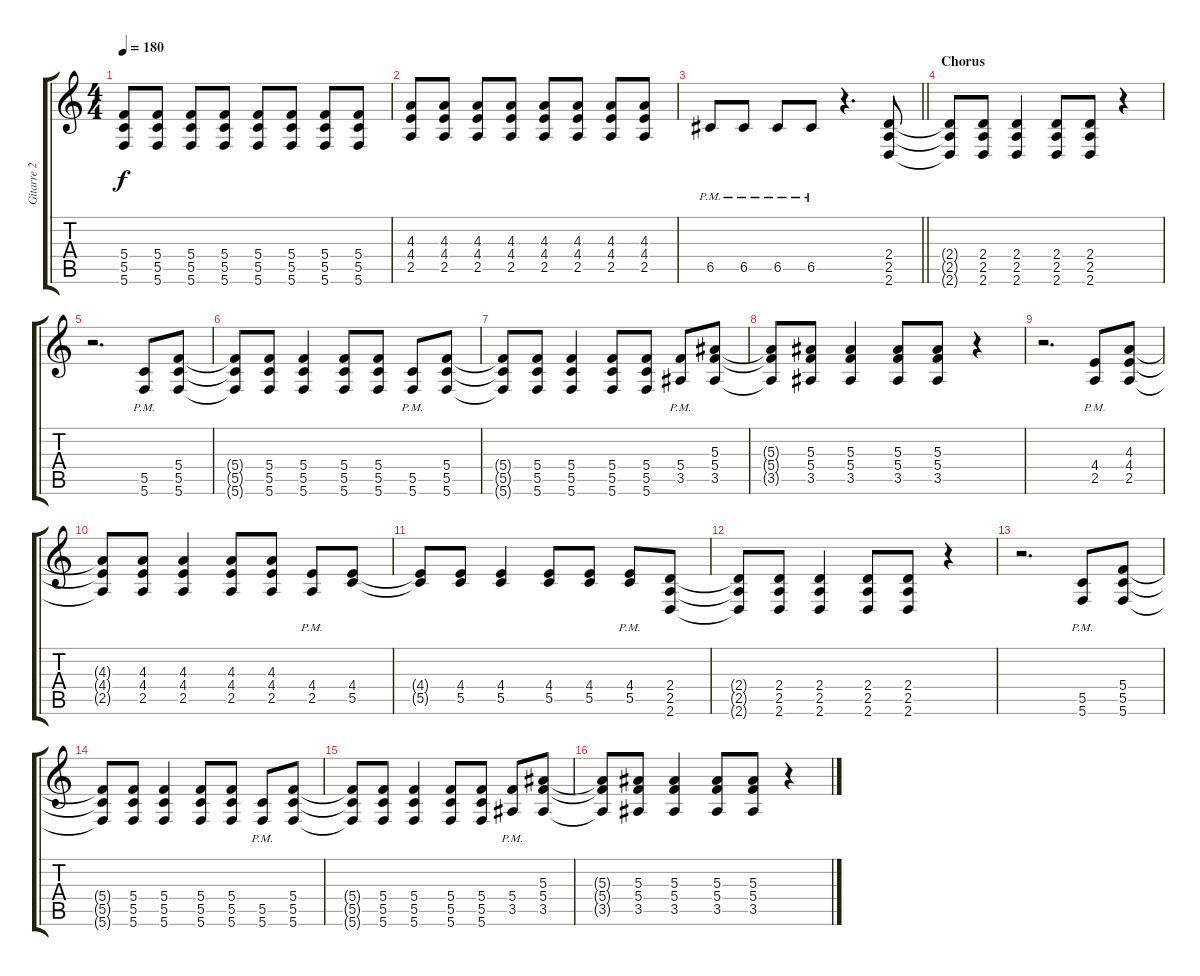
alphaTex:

\track ("Gitarre 2" "Gitarre 2") {instrument overdrivenguitar}
\staff {score tabs}
\tuning (D4 A3 F3 C3 G2 C2) {hide}
\ts (4 4)
\tempo 180
\clef g2
\ks c
(5.4 5.5 5.6).8{dy f} (5.4 5.5 5.6).8 (5.4 5.5 5.6).8 (5.4 5.5 5.6).8 (5.4 5.5 5.6).8 (5.4 5.5 5.6).8 (5.4 5.5 5.6).8 (5.4 5.5 5.6).8 |
(4.3 4.4 2.5).8 (4.3 4.4 2.5).8 (4.3 4.4 2.5).8 (4.3 4.4 2.5).8 (4.3 4.4 2.5).8 (4.3 4.4 2.5).8 (4.3 4.4 2.5).8 (4.3 4.4 2.5).8 |
\barLineRight lightlight
6.5{pm}.8 6.5{pm}.8 6.5{pm}.8 6.5{pm}.8 r.4{d} (2.4 2.5 2.6).8 |
\section ("" "Chorus")
(2.4{t} 2.5{t} 2.6{t}).8 (2.4 2.5 2.6).8 (2.4 2.5 2.6).4 (2.4 2.5 2.6).8 (2.4 2.5 2.6).8 r.4 |
r.2{d} (5.5{pm} 5.6{pm}).8 (5.4 5.5 5.6).8 |
(5.4{t} 5.5{t} 5.6{t}).8 (5.4 5.5 5.6).8 (5.4 5.5 5.6).4 (5.4 5.5 5.6).8 (5.4 5.5 5.6).8 (5.5{pm} 5.6{pm}).8 (5.4 5.5 5.6).8 |
(5.4{t} 5.5{t} 5.6{t}).8 (5.4 5.5 5.6).8 (5.4 5.5 5.6).4 (5.4 5.5 5.6).8 (5.4 5.5 5.6).8 (5.4{pm} 3.5{pm}).8 (5.3 5.4 3.5).8 |
(5.3{t} 5.4{t} 3.5{t}).8 (5.3 5.4 3.5).8 (5.3 5.4 3.5).4 (5.3 5.4 3.5).8 (5.3 5.4 3.5).8 r.4 |
r.2{d} (4.4{pm} 2.5{pm}).8 (4.3 4.4 2.5).8 |
(4.3{t} 4.4{t} 2.5{t}).8 (4.3 4.4 2.5).8 (4.3 4.4 2.5).4 (4.3 4.4 2.5).8 (4.3 4.4 2.5).8 (4.4{pm} 2.5{pm}).8 (4.4 5.5).8 |
(4.4{t} 5.5{t}).8 (4.4 5.5).8 (4.4 5.5).4 (4.4 5.5).8 (4.4 5.5).8 (4.4{pm} 5.5{pm}).8 (2.4 2.5 2.6).8 |
(2.4{t} 2.5{t} 2.6{t}).8 (2.4 2.5 2.6).8 (2.4 2.5 2.6).4 (2.4 2.5 2.6).8 (2.4 2.5 2.6).8 r.4 |
r.2{d} (5.5{pm} 5.6{pm}).8 (5.4 5.5 5.6).8 |
(5.4{t} 5.5{t} 5.6{t}).8 (5.4 5.5 5.6).8 (5.4 5.5 5.6).4 (5.4 5.5 5.6).8 (5.4 5.5 5.6).8 (5.5{pm} 5.6{pm}).8 (5.4 5.5 5.6).8 |
(5.4{t} 5.5{t} 5.6{t}).8 (5.4 5.5 5.6).8 (5.4 5.5 5.6).4 (5.4 5.5 5.6).8 (5.4 5.5 5.6).8 (5.4{pm} 3.5{pm}).8 (5.3 5.4 3.5).8 |
(5.3{t} 5.4{t} 3.5{t}).8 (5.3 5.4 3.5).8 (5.3 5.4 3.5).4 (5.3 5.4 3.5).8 (5.3 5.4 3.5).8 r.4
